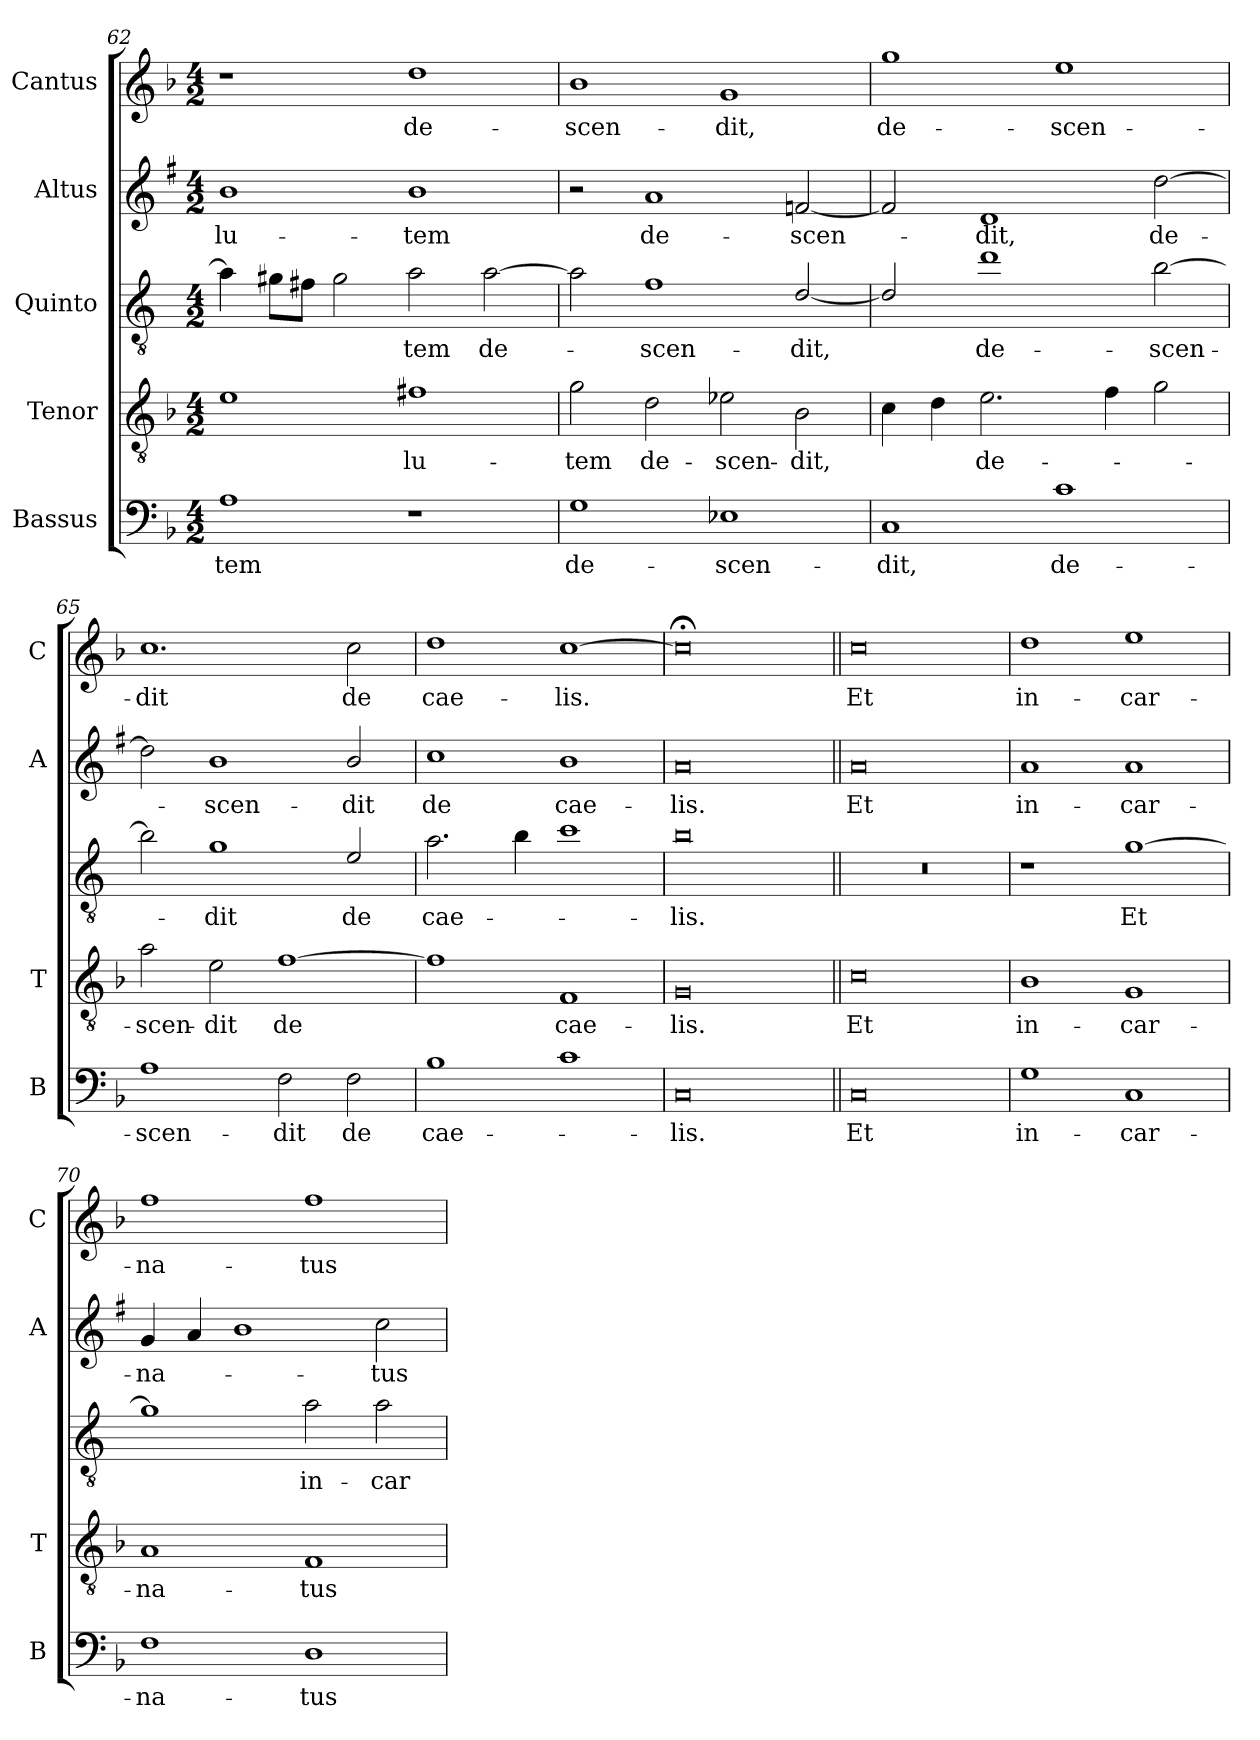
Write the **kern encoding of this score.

**kern	**text	**kern	**text	**kern	**text	**kern	**text	**kern	**text
*part5	*part5	*part4	*part4	*part3	*part3	*part2	*part2	*part1	*part1
*staff5	*staff5	*staff4	*staff4	*staff3	*staff3	*staff2	*staff2	*staff1	*staff1
*I"Bassus	*	*I"Tenor	*	*I"Quinto	*	*I"Altus	*	*I"Cantus	*
*I'B	*	*I'T	*	*	*	*I'A	*	*I'C	*
*clefF4	*	*clefGv2	*	*clefGv2	*	*clefG2	*	*clefG2	*
*	*	*	*	*ITrd4c7	*	*ITrd1c2	*	*	*
*k[b-]	*	*k[b-]	*	*k[b-]	*	*k[b-]	*	*k[b-]	*
*F:	*	*F:	*	*F:	*	*F:	*	*F:	*
*M4/2	*	*M4/2	*	*M4/2	*	*M4/2	*	*M4/2	*
=62	=62	=62	=62	=62	=62	=62	=62	=62	=62
!	!LO:LY:b	!	!	!	!	!	!LO:LY:b	!	!
1A	-tem	1e	.	4d\]	.	1a	-lu-	1r	.
.	.	.	.	8c#X\L	.	.	.	.	.
.	.	.	.	8Bn\J	.	.	.	.	.
.	.	.	.	2c#\	.	.	.	.	.
!	!	!	!LO:LY:b	!	!LO:LY:b	!	!LO:LY:b	!	!LO:LY:b
1r	.	1f#X	-lu-	2d\	-tem	1a	-tem	1dd	de-
!	!	!	!	!	!LO:LY:b	!	!	!	!
.	.	.	.	[2d\	de-	.	.	.	.
=63	=63	=63	=63	=63	=63	=63	=63	=63	=63
!	!LO:LY:b	!	!LO:LY:b	!	!	!	!	!	!LO:LY:b
1G	de-	2g\	-tem	2d\]	.	2r	.	1b-	-scen-
!	!	!	!LO:LY:b	!	!LO:LY:b	!	!LO:LY:b	!	!
.	.	2d\	de-	1B-	-scen-	1g	de-	.	.
!	!LO:LY:b	!	!LO:LY:b	!	!	!	!	!	!LO:LY:b
1E-X	-scen-	2e-X\	-scen-	.	.	.	.	1g	-dit,
!	!	!	!LO:LY:b	!	!LO:LY:b	!	!LO:LY:b	!	!
.	.	2B-\	-dit,	[2G/	-dit,	[2e-X/	-scen-	.	.
=64	=64	=64	=64	=64	=64	=64	=64	=64	=64
!	!LO:LY:b	!	!	!	!	!	!	!	!LO:LY:b
1C	-dit,	4c\	.	2G/]	.	2e-/]	.	1gg	de-
.	.	4d\	.	.	.	.	.	.	.
!	!	!	!LO:LY:b	!	!LO:LY:b	!	!LO:LY:b	!	!
.	.	2.e\	de-	1g	de-	1c	-dit,	.	.
!	!LO:LY:b	!	!	!	!	!	!	!	!LO:LY:b
1c	de-	.	.	.	.	.	.	1ee	-scen-
.	.	4f\	.	.	.	.	.	.	.
!	!	!	!	!	!LO:LY:b	!	!LO:LY:b	!	!
.	.	2g\	.	[2e\	-scen-	[2cc\	de-	.	.
=65	=65	=65	=65	=65	=65	=65	=65	=65	=65
!	!LO:LY:b	!	!LO:LY:b	!	!	!	!	!	!LO:LY:b
1A	-scen-	2a\	-scen-	2e\]	.	2cc\]	.	1.cc	-dit
!	!	!	!LO:LY:b	!	!LO:LY:b	!	!LO:LY:b	!	!
.	.	2e\	-dit	1c	-dit	1a	-scen-	.	.
!	!LO:LY:b	!	!LO:LY:b	!	!	!	!	!	!
2F\	-dit	[1f	de	.	.	.	.	.	.
!	!LO:LY:b	!	!	!	!LO:LY:b	!	!LO:LY:b	!	!LO:LY:b
2F\	de	.	.	2A/	de	2a/	-dit	2cc\	de
!!LO:LB:g=z
=66	=66	=66	=66	=66	=66	=66	=66	=66	=66
!	!LO:LY:b	!	!	!	!LO:LY:b	!	!LO:LY:b	!	!LO:LY:b
1B-	cae-	1f]	.	2.d\	cae-	1b-	de	1dd	cae-
.	.	.	.	4e\	.	.	.	.	.
!	!	!	!LO:LY:b	!	!	!	!LO:LY:b	!	!LO:LY:b
1c	.	1F	cae-	1f	.	1a	cae-	[1cc	-lis.
=67	=67	=67	=67	=67	=67	=67	=67	=67	=67
!	!LO:LY:b	!	!LO:LY:b	!	!LO:LY:b	!	!LO:LY:b	!	!
0C	-lis.	0G	-lis.	0e	-lis.	0g	-lis.	0cc;<]	.
=68||	=68||	=68||	=68||	=68||	=68||	=68||	=68||	=68||	=68||
!	!LO:LY:b	!	!LO:LY:b	!	!	!	!LO:LY:b	!	!LO:LY:b
0C	Et	0c	Et	0r	.	0g	Et	0cc	Et
=69	=69	=69	=69	=69	=69	=69	=69	=69	=69
!	!LO:LY:b	!	!LO:LY:b	!	!	!	!LO:LY:b	!	!LO:LY:b
1G	in-	1B-	in-	1r	.	1g	in-	1dd	in-
!	!LO:LY:b	!	!LO:LY:b	!	!LO:LY:b	!	!LO:LY:b	!	!LO:LY:b
1C	-car-	1G	-car-	[1c	Et	1g	-car-	1ee	-car-
=70	=70	=70	=70	=70	=70	=70	=70	=70	=70
!	!LO:LY:b	!	!LO:LY:b	!	!	!	!LO:LY:b	!	!LO:LY:b
1F	-na-	1A	-na-	1c]	.	4f/	-na-	1ff	-na-
.	.	.	.	.	.	4g/	.	.	.
.	.	.	.	.	.	1a	.	.	.
!	!LO:LY:b	!	!LO:LY:b	!	!LO:LY:b	!	!	!	!LO:LY:b
1D	-tus	1F	-tus	2d\	in-	.	.	1ff	-tus
!	!	!	!	!	!LO:LY:b	!	!LO:LY:b	!	!
.	.	.	.	2d\	-car-	2b-\	-tus	.	.
=	=	=	=	=	=	=	=	=	=
*-	*-	*-	*-	*-	*-	*-	*-	*-	*-
